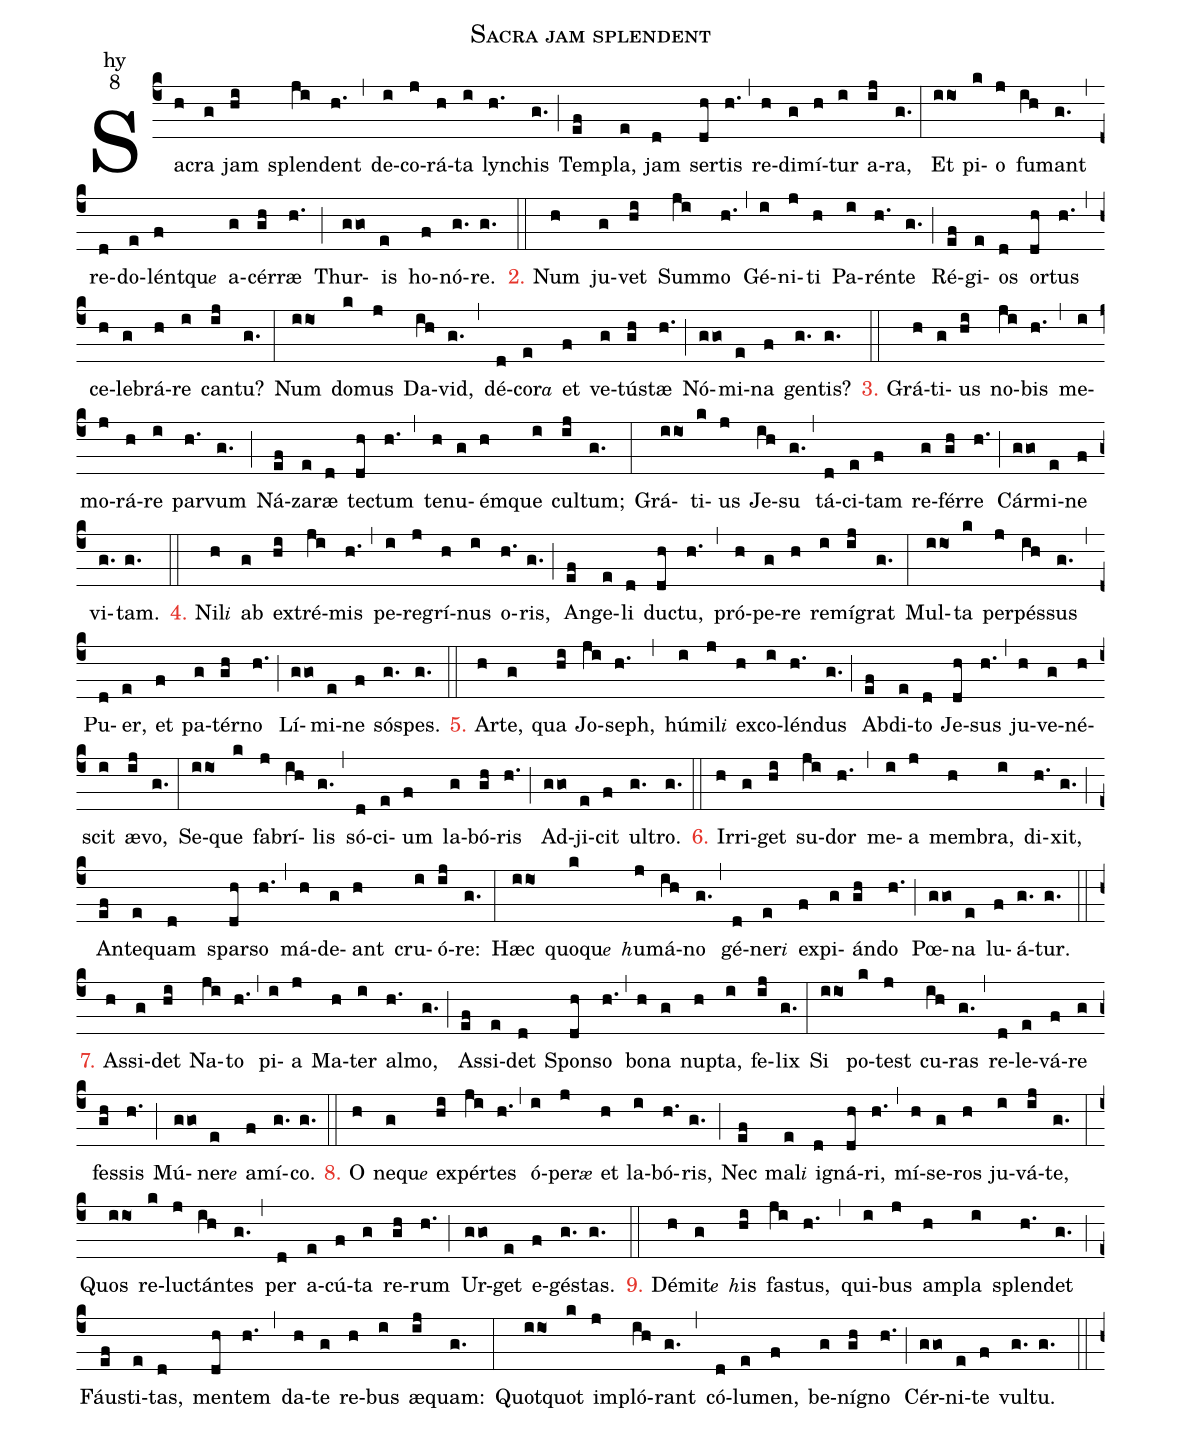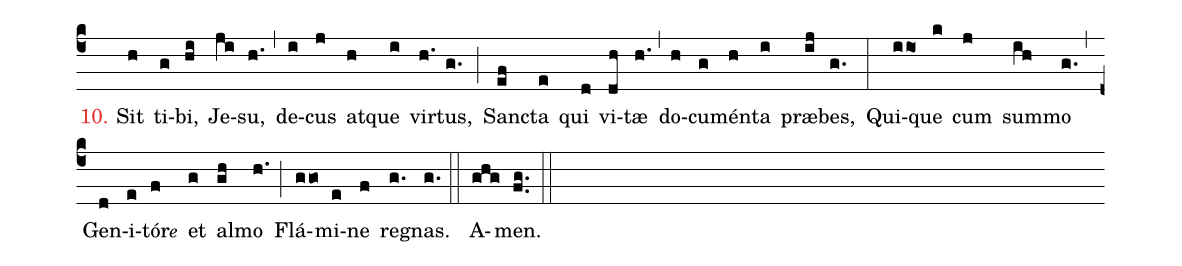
name:Sacra jam splendent;
office-part:hy;
mode:8;
%%
(c4) Sa(h)cra(g) jam(hi) splen(ji)dent(h.) (,) de(i)co(j)rá(h)ta(i) lyn(h.)chis(g.) (;)
Tem(ef)pla,(e) jam(d) ser(dh)tis(h.) (,) re(h)di(g)mí(h)tur(i) a(ij)ra,(g.) (:)
Et(iio) pi(k)o(j) fu(ih)mant(g.) (,) re(d)do(e)léntqu<e>e</e>(f) a(g)cér(gh)ræ(h.) (;)
Thur(ggo)is(e) ho(f)nó(g.)re.(g.) (::)

<c>2.</c> Num(h) ju(g)vet(hi) Sum(ji)mo(h.) (,) Gé(i)ni(j)ti(h) Pa(i)rén(h.)te(g.) (;)
Ré(ef)gi(e)os(d) or(dh)tus(h.) (,) ce(h)le(g)brá(h)re(i) can(ij)tu?(g.) (:)
Num(iio) do(k)mus(j) Da(ih)vid,(g.) (,) dé(d)cor<e>a</e>(e) et(f) ve(g)tú(gh)stæ(h.) (;)
Nó(ggo)mi(e)na(f) gen(g.)tis?(g.) (::)

<c>3.</c> Grá(h)ti(g)us(hi) no(ji)bis(h.) (,) me(i)mo(j)rá(h)re(i) par(h.)vum(g.) (;)
Ná(ef)za(e)ræ(d) tec(dh)tum(h.) (,) te(h)nu(g)ém(h)que(i) cul(ij)tum;(g.) (:)
Grá(iio)ti(k)us(j) Je(ih)su(g.) (,) tá(d)ci(e)tam(f) re(g)fér(gh)re(h.) (;)
Cár(ggo)mi(e)ne(f) vi(g.)tam.(g.) (::)

<c>4.</c> Nil<e>i</e>(h) ab(g) ex(hi)tré(ji)mis(h.) (,) pe(i)re(j)grí(h)nus(i) o(h.)ris,(g.) (;)
An(ef)ge(e)li(d) duc(dh)tu,(h.) (,) pró(h)pe(g)re(h) re(i)mí(ij)grat(g.) (:)
Mul(iio)ta(k) per(j)pés(ih)sus(g.) (,) Pu(d)er,(e) et(f) pa(g)tér(gh)no(h.) (;)
Lí(ggo)mi(e)ne(f) sós(g.)pes.(g.) (::)

<c>5.</c> Ar(h)te,(g) qua(hi) Jo(ji)seph,(h.) (,) hú(i)mil<e>i</e>(j) ex(h)co(i)lén(h.)dus(g.) (;)
Ab(ef)di(e)to(d) Je(dh)sus(h.) (,) ju(h)ve(g)né(h)scit(i) æ(ij)vo,(g.) (:)
Se(iio)que(k) fa(j)brí(ih)lis(g.) (,) só(d)ci(e)um(f) la(g)bó(gh)ris(h.) (;)
Ad(ggo)ji(e)cit(f) u(g.)ltro.(g.) (::)

<c>6.</c> Ir(h)ri(g)get(hi) su(ji)dor(h.) (,) me(i)a(j) mem(h)bra,(i) di(h.)xit,(g.) (;)
An(ef)te(e)quam(d) spar(dh)so(h.) (,) má(h)de(g)ant(h) cru(i)ó(ij)re:(g.) (:)
Hæc(iio) quoqu<e>e</e>(k) <e>h</e>u(j)má(ih)no(g.) (,) gé(d)ner<e>i</e>(e) ex(f)pi(g)án(gh)do(h.) (;)
Pœ(ggo)na(e) lu(f)á(g.)tur.(g.) (::)

<c>7.</c> As(h)si(g)det(hi) Na(ji)to(h.) (,) pi(i)a(j) Ma(h)ter(i) al(h.)mo,(g.) (;)
As(ef)si(e)det(d) Spon(dh)so(h.) (,) bo(h)na(g) nu(h)pta,(i) fe(ij)lix(g.) (:)
Si(iio) po(k)test(j) cu(ih)ras(g.) (,) re(d)le(e)vá(f)re(g) fes(gh)sis(h.) (;)
Mú(ggo)ner<e>e</e>(e) a(f)mí(g.)co.(g.) (::)

<c>8.</c> O(h) nequ<e>e</e>(g) ex(hi)pér(ji)tes(h.) (,) ó(i)per<e>æ</e>(j) et(h) la(i)bó(h.)ris,(g.) (;)
Nec(ef) mal<e>i</e>(e) i(d)gná(dh)ri,(h.) (,) mí(h)se(g)ros(h) ju(i)vá(ij)te,(g.) (:)
Quos(iio) re(k)luc(j)tán(ih)tes(g.) (,) per(d) a(e)cú(f)ta(g) re(gh)rum(h.) (;)
Ur(ggo)get(e) e(f)gés(g.)tas.(g.) (::)

<c>9.</c> Dé(h)mit<e>e</e>(g) <e>h</e>is(hi) fa(ji)stus,(h.) (,) qui(i)bus(j) am(h)pla(i) splen(h.)det(g.) (;)
Fáu(ef)sti(e)tas,(d) men(dh)tem(h.) (,) da(h)te(g) re(h)bus(i) æ(ij)quam:(g.) (:)
Quot(iio)quot(k) im(j)pló(ih)rant(g.) (,) có(d)lu(e)men,(f) be(g)ní(gh)gno(h.) (;)
Cér(ggo)ni(e)te(f) vul(g.)tu.(g.) (::)

<c>10.</c> Sit(h) ti(g)bi,(hi) Je(ji)su,(h.) (,) de(i)cus(j) at(h)que(i) vir(h.)tus,(g.) (;)
Sanc(ef)ta(e) qui(d) vi(dh)tæ(h.) (,) do(h)cu(g)mén(h)ta(i) præ(ij)bes,(g.) (:)
Qui(iio)que(k) cum(j) sum(ih)mo(g.) (,) Gen(d)i(e)tór<e>e</e>(f) et(g) al(gh)mo(h.) (;)
Flá(ggo)mi(e)ne(f) re(g.)gnas.(g.) (::)

A(ghg)men.(fg..) (::)
